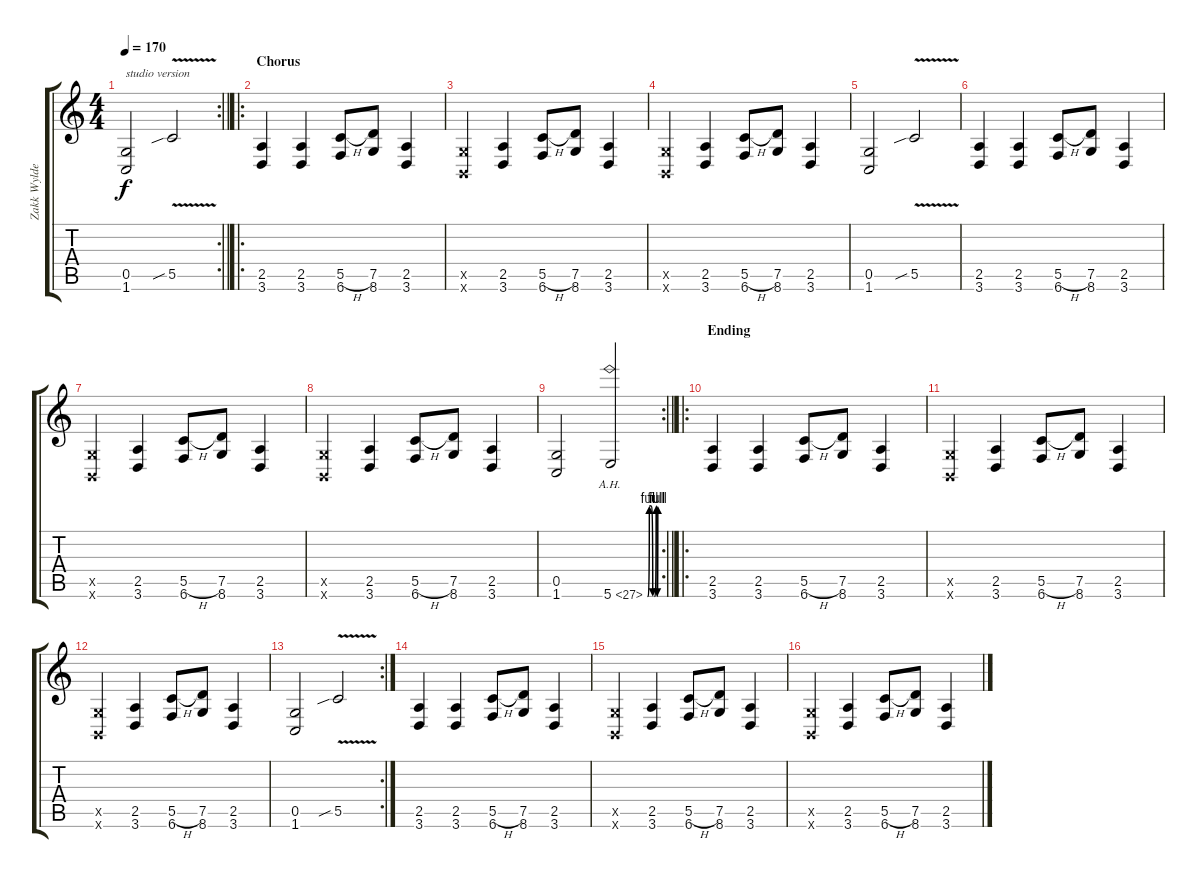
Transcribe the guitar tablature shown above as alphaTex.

\track ("Zakk Wylde" "Zakk Wylde") {instrument overdrivenguitar}
\staff {score tabs}
\tuning (D4 A3 F3 C3 G2 B1) {hide}
\rc 2
\ts (4 4)
\tempo 170
\clef g2
\barLineRight lightlight
\ks c
(0.5 1.6).2{txt "studio version" dy f} 5.5{v sib}.2 |
\ro
\section ("" "Chorus")
(2.5 3.6).4{volume 16 instrument distortionguitar} (2.5 3.6).4 (5.5{h} 6.6).8 (7.5 8.6).8 (2.5 3.6).4 |
(0.5{x} 0.6{x}).4 (2.5 3.6).4 (5.5{h} 6.6).8 (7.5 8.6).8 (2.5 3.6).4 |
(0.5{x} 0.6{x}).4 (2.5 3.6).4 (5.5{h} 6.6).8 (7.5 8.6).8 (2.5 3.6).4 |
(0.5 1.6).2 5.5{v sib}.2 |
(2.5 3.6).4 (2.5 3.6).4 (5.5{h} 6.6).8 (7.5 8.6).8 (2.5 3.6).4 |
(0.5{x} 0.6{x}).4 (2.5 3.6).4 (5.5{h} 6.6).8 (7.5 8.6).8 (2.5 3.6).4 |
(0.5{x} 0.6{x}).4 (2.5 3.6).4 (5.5{h} 6.6).8 (7.5 8.6).8 (2.5 3.6).4 |
\rc 2
\barLineRight lightlight
(0.5 1.6).2 5.6{be (custom 0 0 10 4 20 4 30 0 40 0 50 4 56 0 60 4) ah 22}.2 |
\ro
\section ("" "Ending")
(2.5 3.6).4{volume 16 instrument distortionguitar} (2.5 3.6).4 (5.5{h} 6.6).8 (7.5 8.6).8 (2.5 3.6).4 |
(0.5{x} 0.6{x}).4 (2.5 3.6).4 (5.5{h} 6.6).8 (7.5 8.6).8 (2.5 3.6).4 |
(0.5{x} 0.6{x}).4 (2.5 3.6).4 (5.5{h} 6.6).8 (7.5 8.6).8 (2.5 3.6).4 |
\rc 2
(0.5 1.6).2 5.5{v sib}.2 |
(2.5 3.6).4{volume 16 instrument distortionguitar} (2.5 3.6).4 (5.5{h} 6.6).8 (7.5 8.6).8 (2.5 3.6).4 |
(0.5{x} 0.6{x}).4 (2.5 3.6).4 (5.5{h} 6.6).8 (7.5 8.6).8 (2.5 3.6).4 |
(0.5{x} 0.6{x}).4 (2.5 3.6).4 (5.5{h} 6.6).8 (7.5 8.6).8 (2.5 3.6).4
